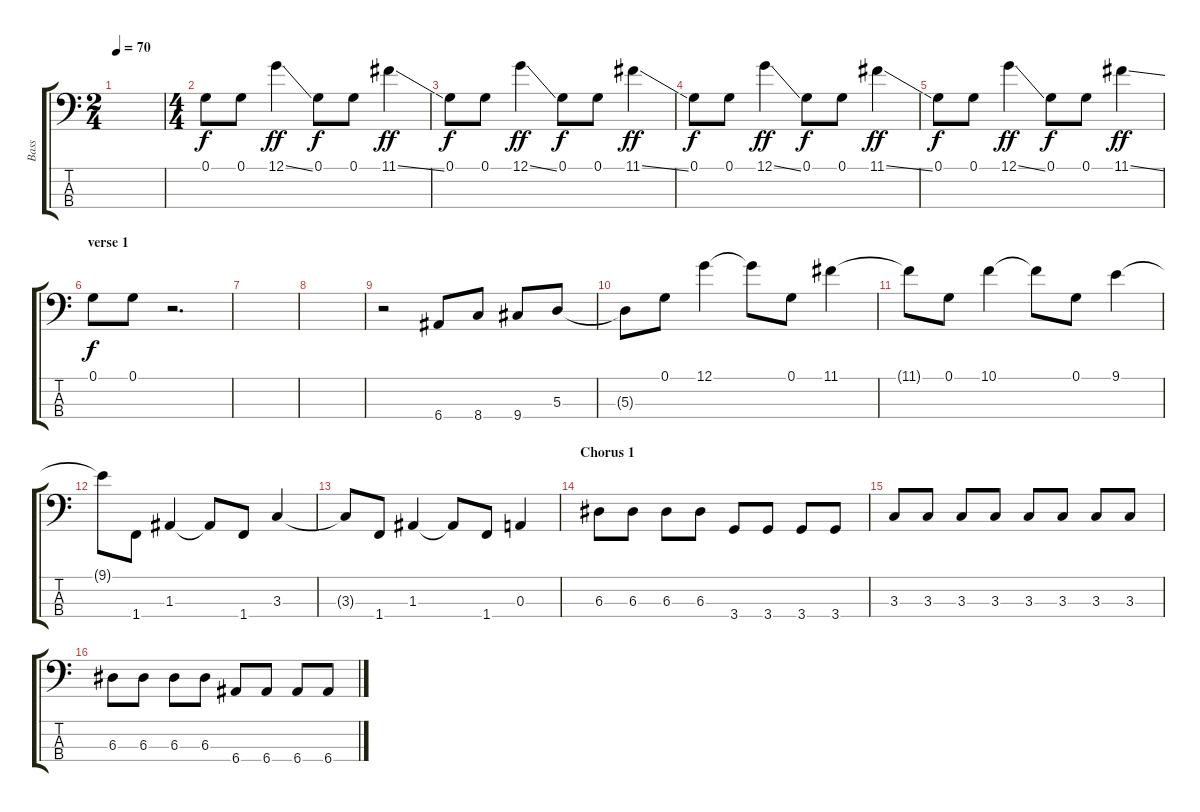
\track ("Bass" "Bass") {instrument electricbassfinger}
\staff {score tabs}
\tuning (G2 D2 A1 E1) {hide}
\ts (2 4)
\tempo 70
\clef f4
\ks c
|
\ts (4 4)
0.1.8 0.1.8 12.1{ss}.4{dy ff} 0.1.8{dy f} 0.1.8 11.1{ss}.4{dy ff} |
0.1.8{dy f} 0.1.8 12.1{ss}.4{dy ff} 0.1.8{dy f} 0.1.8 11.1{ss}.4{dy ff} |
0.1.8{dy f} 0.1.8 12.1{ss}.4{dy ff} 0.1.8{dy f} 0.1.8 11.1{ss}.4{dy ff} |
0.1.8{dy f} 0.1.8 12.1{ss}.4{dy ff} 0.1.8{dy f} 0.1.8 11.1{ss}.4{dy ff} |
\section ("" "verse 1")
0.1.8{dy f} 0.1.8 r.2{d} |
|
|
r.2 6.4.8 8.4.8 9.4.8 5.3.8 |
5.3{t}.8 0.1.8 12.1.4 12.1{t}.8 0.1.8 11.1.4 |
11.1{t}.8 0.1.8 10.1.4 10.1{t}.8 0.1.8 9.1.4 |
9.1{t}.8 1.4.8 1.3.4 1.3{t}.8 1.4.8 3.3.4 |
3.3{t}.8 1.4.8 1.3.4 1.3{t}.8 1.4.8 0.3.4 |
\section ("" "Chorus 1")
6.3.8 6.3.8 6.3.8 6.3.8 3.4.8 3.4.8 3.4.8 3.4.8 |
3.3.8 3.3.8 3.3.8 3.3.8 3.3.8 3.3.8 3.3.8 3.3.8 |
6.3.8 6.3.8 6.3.8 6.3.8 6.4.8 6.4.8 6.4.8 6.4.8
